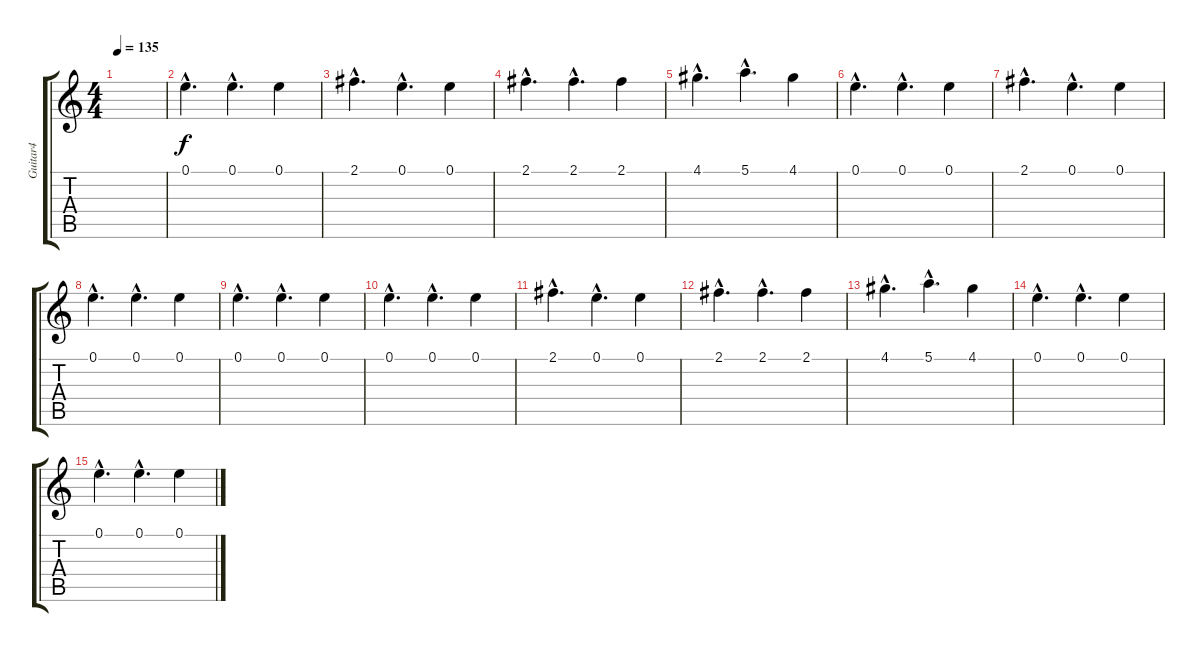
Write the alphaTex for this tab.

\track ("Guitar4" "Guitar4") {instrument overdrivenguitar}
\staff {score tabs}
\tuning (E4 B3 G3 D3 A2 E2) {hide}
\ts (4 4)
\tempo 135
\clef g2
\ks c
|
0.1{hac}.4{d volume 16 instrument acousticguitarsteel} 0.1{hac}.4{d} 0.1.4 |
2.1{hac}.4{d} 0.1{hac}.4{d} 0.1.4 |
2.1{hac}.4{d} 2.1{hac}.4{d} 2.1.4 |
4.1{hac}.4{d} 5.1{hac}.4{d} 4.1.4 |
0.1{hac}.4{d} 0.1{hac}.4{d} 0.1.4 |
2.1{hac}.4{d} 0.1{hac}.4{d} 0.1.4 |
0.1{hac}.4{d} 0.1{hac}.4{d} 0.1.4 |
0.1{hac}.4{d} 0.1{hac}.4{d} 0.1.4 |
0.1{hac}.4{d} 0.1{hac}.4{d} 0.1.4 |
2.1{hac}.4{d} 0.1{hac}.4{d} 0.1.4 |
2.1{hac}.4{d} 2.1{hac}.4{d} 2.1.4 |
4.1{hac}.4{d} 5.1{hac}.4{d} 4.1.4 |
0.1{hac}.4{d} 0.1{hac}.4{d} 0.1.4 |
0.1{hac}.4{d} 0.1{hac}.4{d} 0.1.4
